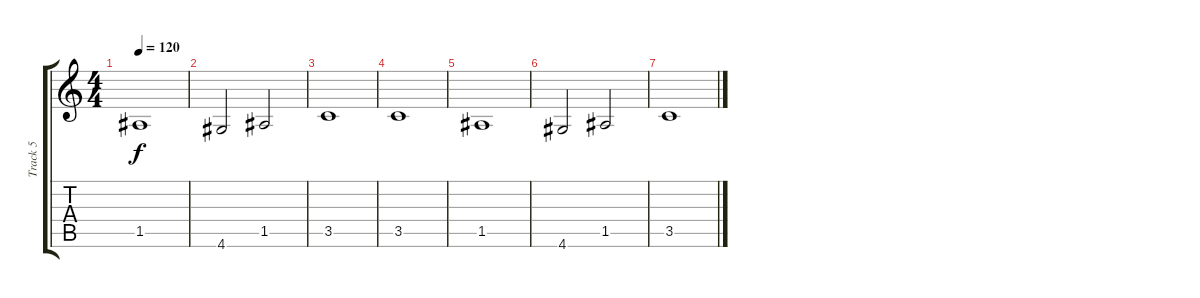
\track ("Track 5" "Track 5") {instrument acousticbass}
\staff {score tabs}
\tuning (E4 B3 G3 D3 A2 E2) {hide}
\ts (4 4)
\tempo 120
\clef g2
\ks c
1.5.1{dy f} |
4.6.2 1.5.2 |
3.5.1 |
3.5.1 |
1.5.1 |
4.6.2 1.5.2 |
3.5.1
